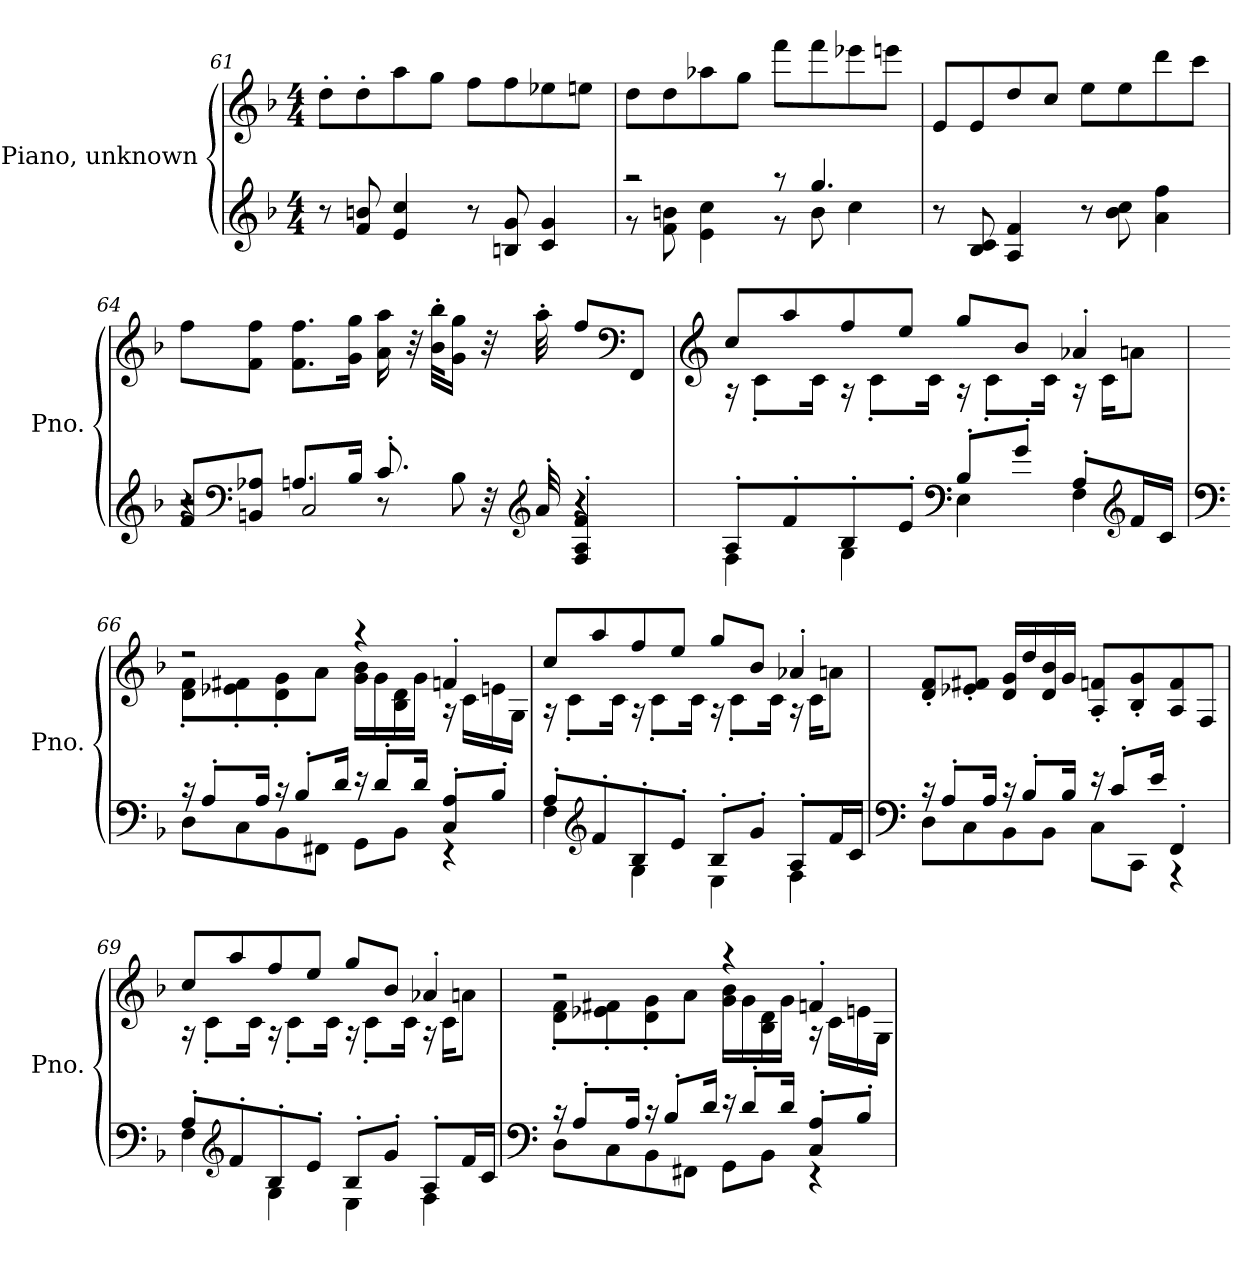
**kern	**kern
*part1	*part1
*staff2	*staff1
*I"Piano, unknown	*
*I'Pno.	*
!!LO:LB:g=z
*clefG2	*clefG2
*k[b-]	*k[b-]
*M4/4	*M4/4
=61	=61
8r	8dd'\L
8f/ 8bn/	8dd'\
4e/ 4cc/	8aa\
.	8gg\J
8r	8ff\L
8Bn/ 8g/	8ff\
4c/ 4g/	8ee-X\
.	8een\J
=62	=62
*^	*
2r	8r	8dd\L
.	8f\ 8bn\	8dd\
.	4e\ 4cc\	8aa-X\
.	.	8gg\J
8r	8r	8fff\L
4.gg/	8b\	8fff\
.	4cc\	8eee-X\
.	.	8eeen\J
*v	*v	*
=63	=63
8r	8e/L
8B-/ 8c/	8e/
4A/ 4f/	8dd/
.	8cc/J
8r	8ee\L
8b-\ 8cc\	8ee\
4a\ 4ff\	8ddd\
.	8ccc\J
!!LO:LB:g=z
=64	=64
*^	*
*	*^	*
8f/L	2r	4r	8ff\L
*clefF4	*	*	*
8BBn/ 8A-X/J	.	.	8f\ 8ff\J
8.An/L	.	2C/	8.f\ 8.ff\L
16B-/Jk	.	.	16g\ 16gg\Jk
8.c'/	8r	.	16a\ 16aa\
.	.	.	32r
.	.	.	32b-\' 32bb-\'KLL
.	8B-\	.	16g\ 16gg\JJ
32r	.	.	32r
*clefG2	*	*	*
32a'/	.	.	32aa'\
4F/' 4A/' 4f/'	4r	4r	8ff/L
*	*	*	*clefF4
.	.	.	8FF/J
*v	*v	*v	*
=65	=65
*	*clefG2
*^	*^
8A'/L	4F\	8cc/L	16r
.	.	.	8c'\L
8f'/	.	8aa/	.
.	.	.	16c\Jk
8B-'/	4G\	8ff/	16r
.	.	.	8c'\L
8e'/J	.	8ee/J	.
.	.	.	16c\Jk
*clefF4	*	*	*
8B-'/L	4E\	8gg/L	16r
.	.	.	8c'\L
8g'/J	.	8b-/J	.
.	.	.	16c\Jk
8A'/L	4F\	4a-X'/	16r
.	.	.	16c\KL
*clefG2	*	*	*
16f/L	.	.	8an\J
16c/JJ	.	.	.
!!LO:PB:g=z	!!
=66	=66	=66	=66
*clefF4	*	*	*
16r	8D\L	2r	8d\' 8f\'L
8A'/L	.	.	.
.	8C\	.	8e-X\' 8f#X\'
16A/Jk	.	.	.
16r	8BB-\	.	8d\' 8g\'
8B-'/L	.	.	.
.	8FF#X\J	.	8a\J
16d/Jk	.	.	.
16r	8GG\L	4r	16g\ 16b-\LL
8d'/L	.	.	16g\
.	8BB-\J	.	16B-\ 16d\
16d/Jk	.	.	16g\JJ
8C/' 8A/'L	4r	4fn'/	16r
.	.	.	16c\LL
8B-'/J	.	.	16en\
.	.	.	16G\JJ
=67	=67	=67	=67
8A'/L	4F\	8cc/L	16r
.	.	.	8c'\L
*clefG2	*	*	*
8f'/	.	8aa/	.
.	.	.	16c\Jk
8B-'/	4G\	8ff/	16r
.	.	.	8c'\L
8e'/J	.	8ee/J	.
.	.	.	16c\Jk
8B-'/L	4E\	8gg/L	16r
.	.	.	8c'\L
8g'/J	.	8b-/J	.
.	.	.	16c\Jk
8A'/L	4F\	4a-X'/	16r
.	.	.	16c\KL
16f/L	.	.	8an\J
16c/JJ	.	.	.
*	*	*v	*v
!!LO:LB:g=z
=68	=68	=68
*clefF4	*	*
16r	8D\L	8d/' 8f/'L
8A'/L	.	.
.	8C\	8e-X/' 8f#X/'J
16A/Jk	.	.
16r	8BB-\	16d/ 16g/LL
8B-'/L	.	16dd/
.	8BB-\J	16d/ 16b-/
16B-/Jk	.	16g/JJ
16r	8C\L	8A/' 8fn/'L
8c'/L	.	.
.	8CC\J	8B-/' 8g/'
16e/Jk	.	.
4FF'/	4r	8A/ 8f/
.	.	8F/J
=69	=69	=69
*	*	*^
8A'/L	4F\	8cc/L	16r
.	.	.	8c'\L
*clefG2	*	*	*
8f'/	.	8aa/	.
.	.	.	16c\Jk
8B-'/	4G\	8ff/	16r
.	.	.	8c'\L
8e'/J	.	8ee/J	.
.	.	.	16c\Jk
8B-'/L	4E\	8gg/L	16r
.	.	.	8c'\L
8g'/J	.	8b-/J	.
.	.	.	16c\Jk
8A'/L	4F\	4a-X'/	16r
.	.	.	16c\KL
16f/L	.	.	8an\J
16c/JJ	.	.	.
!!LO:LB:g=z	!!
=70	=70	=70	=70
*clefF4	*	*	*
16r	8D\L	2r	8d\' 8f\'L
8A'/L	.	.	.
.	8C\	.	8e-X\' 8f#X\'
16A/Jk	.	.	.
16r	8BB-\	.	8d\' 8g\'
8B-'/L	.	.	.
.	8FF#X\J	.	8a\J
16d/Jk	.	.	.
16r	8GG\L	4r	16g\ 16b-\LL
8d'/L	.	.	16g\
.	8BB-\J	.	16B-\ 16d\
16d/Jk	.	.	16g\JJ
8C/' 8A/'L	4r	4fn'/	16r
.	.	.	16c\LL
8B-'/J	.	.	16en\
.	.	.	16G\JJ
*v	*v	*	*
*	*v	*v
=	=
*-	*-
